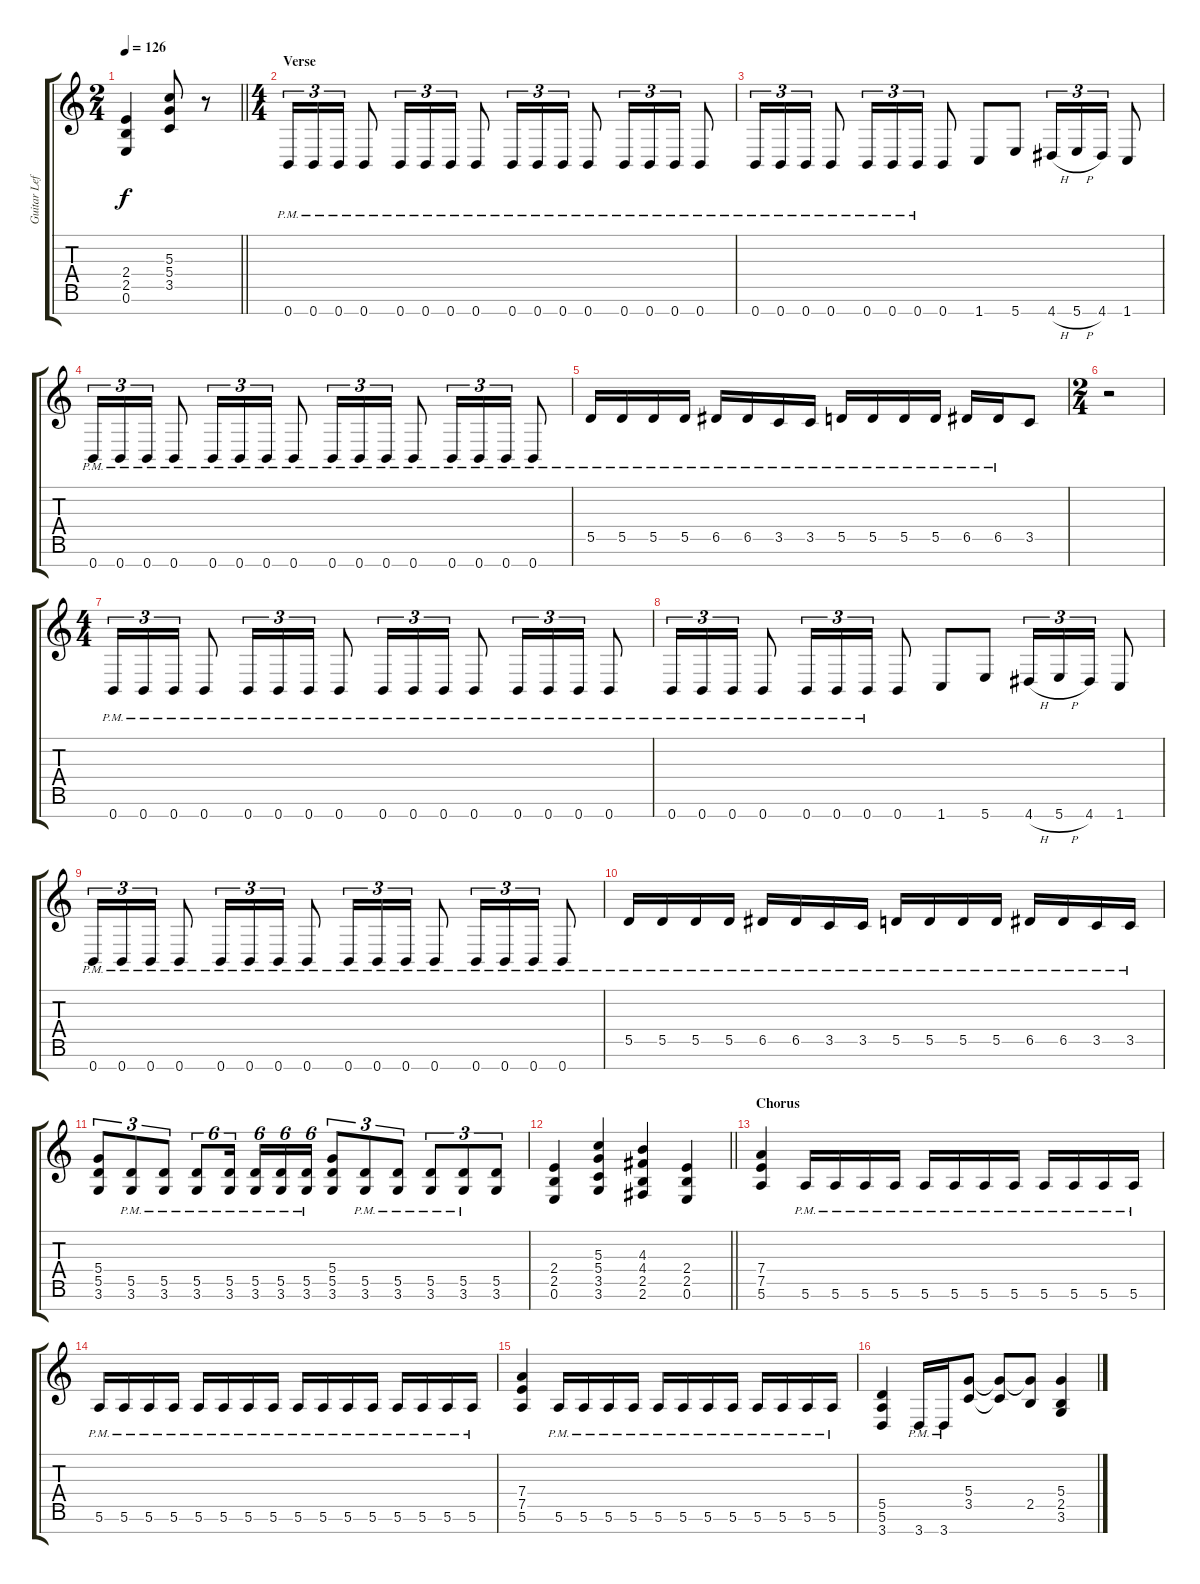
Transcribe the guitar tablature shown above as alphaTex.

\track ("Guitar Left" "Guitar Lef") {instrument distortionguitar}
\staff {score tabs}
\tuning (E4 B3 G3 D3 A2 E2 B1) {hide}
\ts (2 4)
\tempo 126
\clef g2
\barLineRight lightlight
\ks c
(2.4 2.5 0.6).4{dy f} (5.3 5.4 3.5).8 r.8 |
\ts (4 4)
\section ("" "Verse")
0.7{pm}.16{tu (3 2)} 0.7{pm}.16{tu (3 2)} 0.7{pm}.16{tu (3 2)} 0.7{pm}.8 0.7{pm}.16{tu (3 2)} 0.7{pm}.16{tu (3 2)} 0.7{pm}.16{tu (3 2)} 0.7{pm}.8 0.7{pm}.16{tu (3 2)} 0.7{pm}.16{tu (3 2)} 0.7{pm}.16{tu (3 2)} 0.7{pm}.8 0.7{pm}.16{tu (3 2)} 0.7{pm}.16{tu (3 2)} 0.7{pm}.16{tu (3 2)} 0.7{pm}.8 |
0.7{pm}.16{tu (3 2)} 0.7{pm}.16{tu (3 2)} 0.7{pm}.16{tu (3 2)} 0.7{pm}.8 0.7{pm}.16{tu (3 2)} 0.7{pm}.16{tu (3 2)} 0.7{pm}.16{tu (3 2)} 0.7.8 1.7.8 5.7.8 4.7{h}.16{tu (3 2)} 5.7{h}.16{tu (3 2)} 4.7.16{tu (3 2)} 1.7.8 |
0.7{pm}.16{tu (3 2)} 0.7{pm}.16{tu (3 2)} 0.7{pm}.16{tu (3 2)} 0.7{pm}.8 0.7{pm}.16{tu (3 2)} 0.7{pm}.16{tu (3 2)} 0.7{pm}.16{tu (3 2)} 0.7{pm}.8 0.7{pm}.16{tu (3 2)} 0.7{pm}.16{tu (3 2)} 0.7{pm}.16{tu (3 2)} 0.7{pm}.8 0.7{pm}.16{tu (3 2)} 0.7{pm}.16{tu (3 2)} 0.7{pm}.16{tu (3 2)} 0.7{pm}.8 |
5.5{pm}.16 5.5{pm}.16 5.5{pm}.16 5.5{pm}.16 6.5{pm}.16 6.5{pm}.16 3.5{pm}.16 3.5{pm}.16 5.5{pm}.16 5.5{pm}.16 5.5{pm}.16 5.5{pm}.16 6.5{pm}.16 6.5{pm}.16 3.5.8 |
\ts (2 4)
r.2 |
\ts (4 4)
0.7{pm}.16{tu (3 2)} 0.7{pm}.16{tu (3 2)} 0.7{pm}.16{tu (3 2)} 0.7{pm}.8 0.7{pm}.16{tu (3 2)} 0.7{pm}.16{tu (3 2)} 0.7{pm}.16{tu (3 2)} 0.7{pm}.8 0.7{pm}.16{tu (3 2)} 0.7{pm}.16{tu (3 2)} 0.7{pm}.16{tu (3 2)} 0.7{pm}.8 0.7{pm}.16{tu (3 2)} 0.7{pm}.16{tu (3 2)} 0.7{pm}.16{tu (3 2)} 0.7{pm}.8 |
0.7{pm}.16{tu (3 2)} 0.7{pm}.16{tu (3 2)} 0.7{pm}.16{tu (3 2)} 0.7{pm}.8 0.7{pm}.16{tu (3 2)} 0.7{pm}.16{tu (3 2)} 0.7{pm}.16{tu (3 2)} 0.7.8 1.7.8 5.7.8 4.7{h}.16{tu (3 2)} 5.7{h}.16{tu (3 2)} 4.7.16{tu (3 2)} 1.7.8 |
0.7{pm}.16{tu (3 2)} 0.7{pm}.16{tu (3 2)} 0.7{pm}.16{tu (3 2)} 0.7{pm}.8 0.7{pm}.16{tu (3 2)} 0.7{pm}.16{tu (3 2)} 0.7{pm}.16{tu (3 2)} 0.7{pm}.8 0.7{pm}.16{tu (3 2)} 0.7{pm}.16{tu (3 2)} 0.7{pm}.16{tu (3 2)} 0.7{pm}.8 0.7{pm}.16{tu (3 2)} 0.7{pm}.16{tu (3 2)} 0.7{pm}.16{tu (3 2)} 0.7{pm}.8 |
5.5{pm}.16 5.5{pm}.16 5.5{pm}.16 5.5{pm}.16 6.5{pm}.16 6.5{pm}.16 3.5{pm}.16 3.5{pm}.16 5.5{pm}.16 5.5{pm}.16 5.5{pm}.16 5.5{pm}.16 6.5{pm}.16 6.5{pm}.16 3.5{pm}.16 3.5{pm}.16 |
(5.4 5.5 3.6).8{tu (3 2)} (5.5{pm} 3.6{pm}).8{tu (3 2)} (5.5{pm} 3.6{pm}).8{tu (3 2)} (5.5{pm} 3.6{pm}).8{tu (6 4)} (5.5{pm} 3.6{pm}).16{tu (6 4) beam splitsecondary} (5.5{pm} 3.6{pm}).16{tu (6 4)} (5.5{pm} 3.6{pm}).16{tu (6 4)} (5.5{pm} 3.6{pm}).16{tu (6 4)} (5.4 5.5 3.6).8{tu (3 2)} (5.5{pm} 3.6{pm}).8{tu (3 2)} (5.5{pm} 3.6{pm}).8{tu (3 2)} (5.5{pm} 3.6{pm}).8{tu (3 2)} (5.5{pm} 3.6{pm}).8{tu (3 2)} (5.5 3.6).8{tu (3 2)} |
\barLineRight lightlight
(2.4 2.5 0.6).4 (5.3 5.4 3.5 3.6).4 (4.3 4.4 2.5 2.6).4 (2.4 2.5 0.6).4 |
\section ("" "Chorus")
(7.4 7.5 5.6).4 5.6{pm}.16 5.6{pm}.16 5.6{pm}.16 5.6{pm}.16 5.6{pm}.16 5.6{pm}.16 5.6{pm}.16 5.6{pm}.16 5.6{pm}.16 5.6{pm}.16 5.6{pm}.16 5.6{pm}.16 |
5.6{pm}.16 5.6{pm}.16 5.6{pm}.16 5.6{pm}.16 5.6{pm}.16 5.6{pm}.16 5.6{pm}.16 5.6{pm}.16 5.6{pm}.16 5.6{pm}.16 5.6{pm}.16 5.6{pm}.16 5.6{pm}.16 5.6{pm}.16 5.6{pm}.16 5.6{pm}.16 |
(7.4 7.5 5.6).4 5.6{pm}.16 5.6{pm}.16 5.6{pm}.16 5.6{pm}.16 5.6{pm}.16 5.6{pm}.16 5.6{pm}.16 5.6{pm}.16 5.6{pm}.16 5.6{pm}.16 5.6{pm}.16 5.6{pm}.16 |
(5.5 5.6 3.7).4 3.7{pm}.16 3.7{pm}.16 (5.4 3.5).8 (5.4{t} 3.5{t}).8 (5.4{t} 2.5).8 (5.4 2.5 3.6).4
